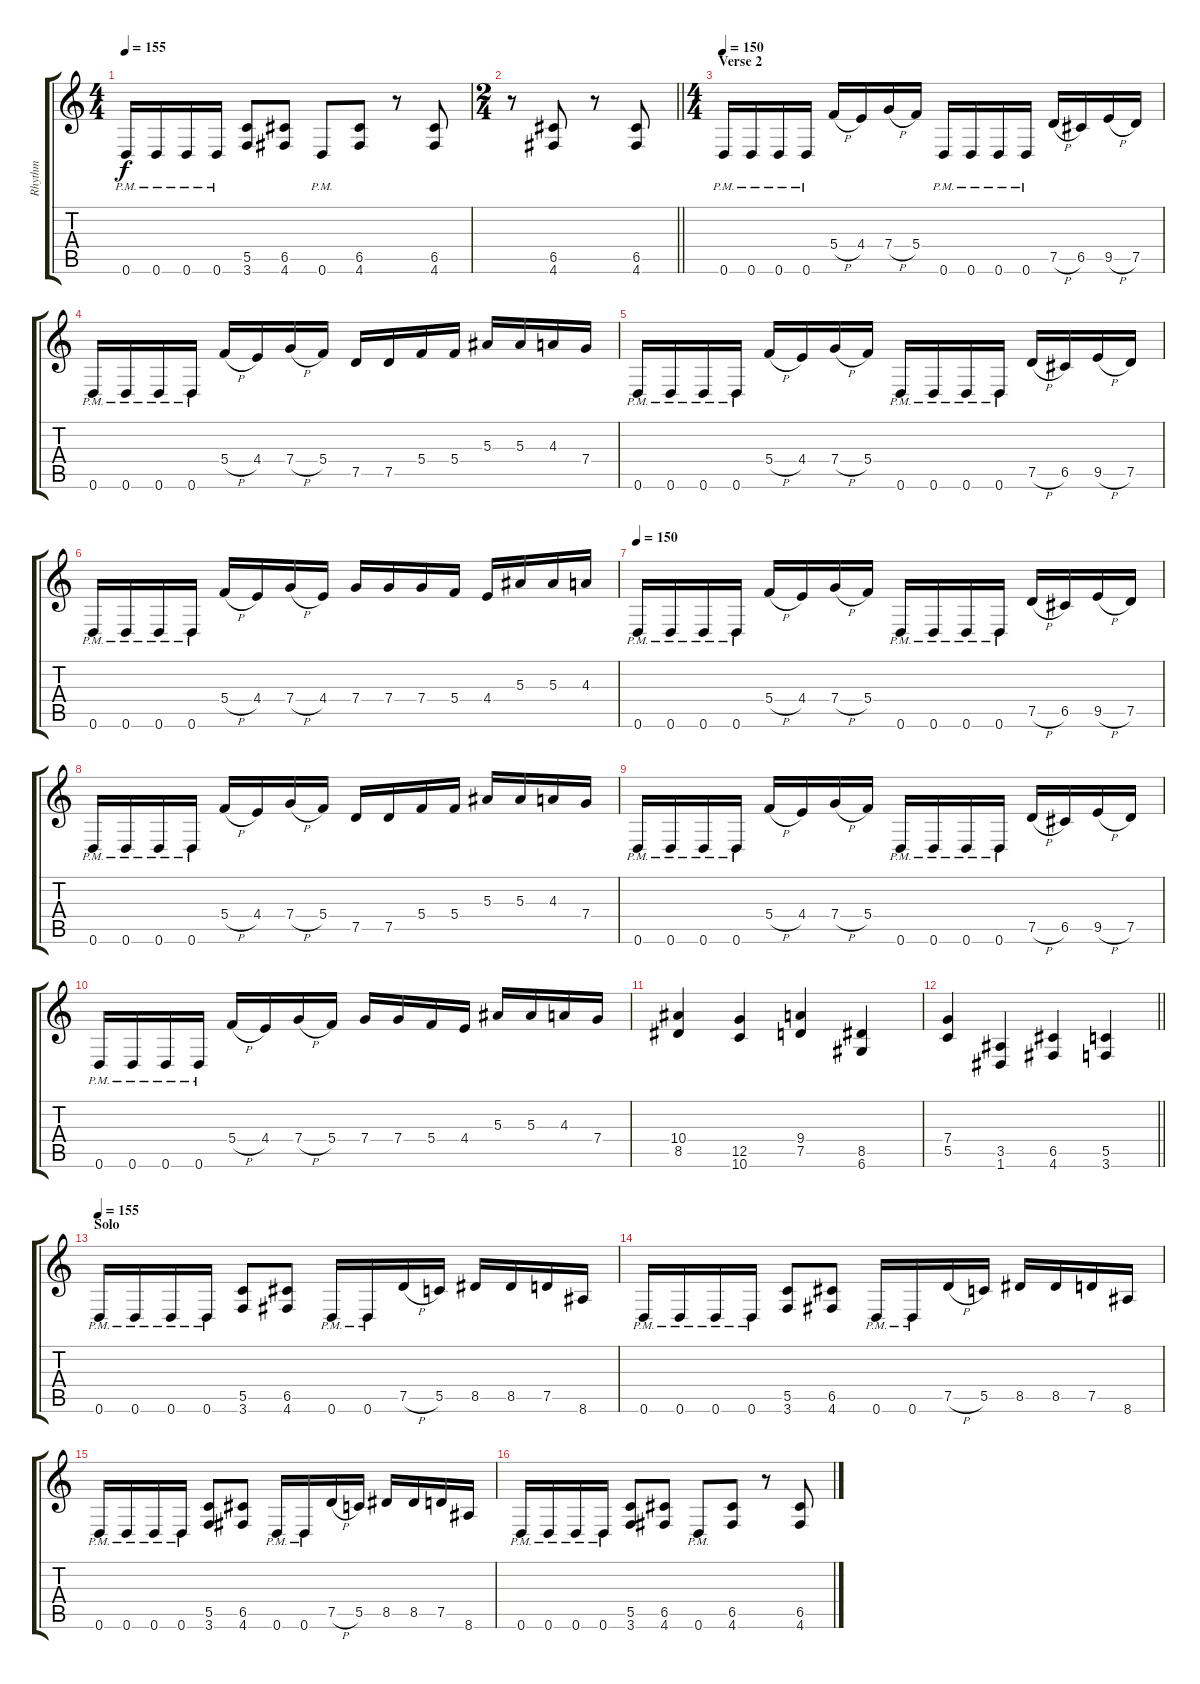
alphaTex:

\track ("Rhythm" "Rhythm") {instrument distortionguitar}
\staff {score tabs}
\tuning (D4 A3 F3 C3 G2 D2) {hide}
\ts (4 4)
\tempo 155
\clef g2
\ks c
0.6{pm}.16{dy f} 0.6{pm}.16 0.6{pm}.16 0.6{pm}.16 (5.5 3.6).8 (6.5 4.6).8 0.6{pm}.8 (6.5 4.6).8 r.8 (6.5 4.6).8 |
\ts (2 4)
\barLineRight lightlight
r.8 (6.5 4.6).8 r.8 (6.5 4.6).8 |
\ts (4 4)
\section ("" "Verse 2")
\tempo 150
0.6{pm}.16 0.6{pm}.16 0.6{pm}.16 0.6{pm}.16 5.4{h}.16 4.4.16 7.4{h}.16 5.4.16 0.6{pm}.16 0.6{pm}.16 0.6{pm}.16 0.6{pm}.16 7.5{h}.16 6.5.16 9.5{h}.16 7.5.16 |
0.6{pm}.16 0.6{pm}.16 0.6{pm}.16 0.6{pm}.16 5.4{h}.16 4.4.16 7.4{h}.16 5.4.16 7.5.16 7.5.16 5.4.16 5.4.16 5.3.16 5.3.16 4.3.16 7.4.16 |
0.6{pm}.16 0.6{pm}.16 0.6{pm}.16 0.6{pm}.16 5.4{h}.16 4.4.16 7.4{h}.16 5.4.16 0.6{pm}.16 0.6{pm}.16 0.6{pm}.16 0.6{pm}.16 7.5{h}.16 6.5.16 9.5{h}.16 7.5.16 |
0.6{pm}.16 0.6{pm}.16 0.6{pm}.16 0.6{pm}.16 5.4{h}.16 4.4.16 7.4{h}.16 4.4.16 7.4.16 7.4.16 7.4.16 5.4.16 4.4.16 5.3.16 5.3.16 4.3.16 |
\tempo 150
0.6{pm}.16 0.6{pm}.16 0.6{pm}.16 0.6{pm}.16 5.4{h}.16 4.4.16 7.4{h}.16 5.4.16 0.6{pm}.16 0.6{pm}.16 0.6{pm}.16 0.6{pm}.16 7.5{h}.16 6.5.16 9.5{h}.16 7.5.16 |
0.6{pm}.16 0.6{pm}.16 0.6{pm}.16 0.6{pm}.16 5.4{h}.16 4.4.16 7.4{h}.16 5.4.16 7.5.16 7.5.16 5.4.16 5.4.16 5.3.16 5.3.16 4.3.16 7.4.16 |
0.6{pm}.16 0.6{pm}.16 0.6{pm}.16 0.6{pm}.16 5.4{h}.16 4.4.16 7.4{h}.16 5.4.16 0.6{pm}.16 0.6{pm}.16 0.6{pm}.16 0.6{pm}.16 7.5{h}.16 6.5.16 9.5{h}.16 7.5.16 |
0.6{pm}.16 0.6{pm}.16 0.6{pm}.16 0.6{pm}.16 5.4{h}.16 4.4.16 7.4{h}.16 5.4.16 7.4.16 7.4.16 5.4.16 4.4.16 5.3.16 5.3.16 4.3.16 7.4.16 |
(10.4 8.5).4 (12.5 10.6).4 (9.4 7.5).4 (8.5 6.6).4 |
\barLineRight lightlight
(7.4 5.5).4 (3.5 1.6).4 (6.5 4.6).4 (5.5 3.6).4 |
\section ("" "Solo")
\tempo 155
0.6{pm}.16 0.6{pm}.16 0.6{pm}.16 0.6{pm}.16 (5.5 3.6).8 (6.5 4.6).8 0.6{pm}.16 0.6{pm}.16 7.5{h}.16 5.5.16 8.5.16 8.5.16 7.5.16 8.6.16 |
0.6{pm}.16 0.6{pm}.16 0.6{pm}.16 0.6{pm}.16 (5.5 3.6).8 (6.5 4.6).8 0.6{pm}.16 0.6{pm}.16 7.5{h}.16 5.5.16 8.5.16 8.5.16 7.5.16 8.6.16 |
0.6{pm}.16 0.6{pm}.16 0.6{pm}.16 0.6{pm}.16 (5.5 3.6).8 (6.5 4.6).8 0.6{pm}.16 0.6{pm}.16 7.5{h}.16 5.5.16 8.5.16 8.5.16 7.5.16 8.6.16 |
0.6{pm}.16 0.6{pm}.16 0.6{pm}.16 0.6{pm}.16 (5.5 3.6).8 (6.5 4.6).8 0.6{pm}.8 (6.5 4.6).8 r.8 (6.5 4.6).8
